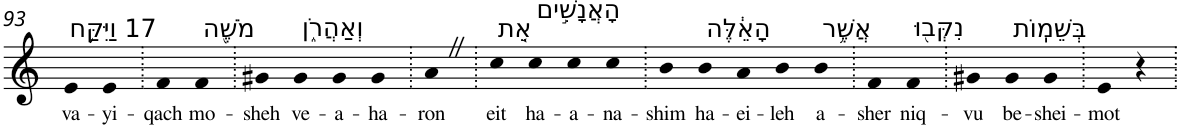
**kern	**text
*part1	*part1
*staff1	*staff1
*I"Piano	*
*I'Pno	*
!!LO:PB:g=z
*clefG2	*
*k[]	*
=93	=93
!LO:TX:a:t=17 וַיִּקַּ֥ח	!
!	!LO:LY:b
4e	va-
!	!LO:LY:b
4e	-yi-
=94.	=94.
!	!LO:LY:b
4f	-qach
!LO:TX:a:t=מֹשֶׁ֖ה	!
!	!LO:LY:b
4f	mo-
=95.	=95.
!	!LO:LY:b
4g#X	-sheh
!LO:TX:a:t=וְאַהֲרֹ֑ן	!
!	!LO:LY:b
4g#	ve-
!	!LO:LY:b
4g#	-a-
!	!LO:LY:b
4g#	-ha-
=96.	=96.
!	!LO:LY:b
4aZ	-ron
=97.	=97.
!LO:TX:a:t=אֵ֚ת	!
!	!LO:LY:b
4cc	eit
!LO:TX:a:t=הָאֲנָשִׁ֣ים	!
!	!LO:LY:b
4cc	ha-
!	!LO:LY:b
4cc	-a-
!	!LO:LY:b
4cc	-na-
=98.	=98.
!	!LO:LY:b
4b	-shim
!LO:TX:a:t=הָאֵ֔לֶּה	!
!	!LO:LY:b
4b	ha-
!	!LO:LY:b
4a	-ei-
!	!LO:LY:b
4b	-leh
!LO:TX:a:t=אֲשֶׁ֥ר	!
!	!LO:LY:b
4b	a-
=99.	=99.
!	!LO:LY:b
4f	-sher
!LO:TX:a:t=נִקְּב֖וּ	!
!	!LO:LY:b
4f	niq-
=100.	=100.
!	!LO:LY:b
4g#X	-vu
!LO:TX:a:t=בְּשֵׁמֽוֹת	!
!	!LO:LY:b
4g#	be-
!	!LO:LY:b
4g#	-shei-
=101.	=101.
!	!LO:LY:b
4e	-mot
4r	.
=.	=.
*-	*-
